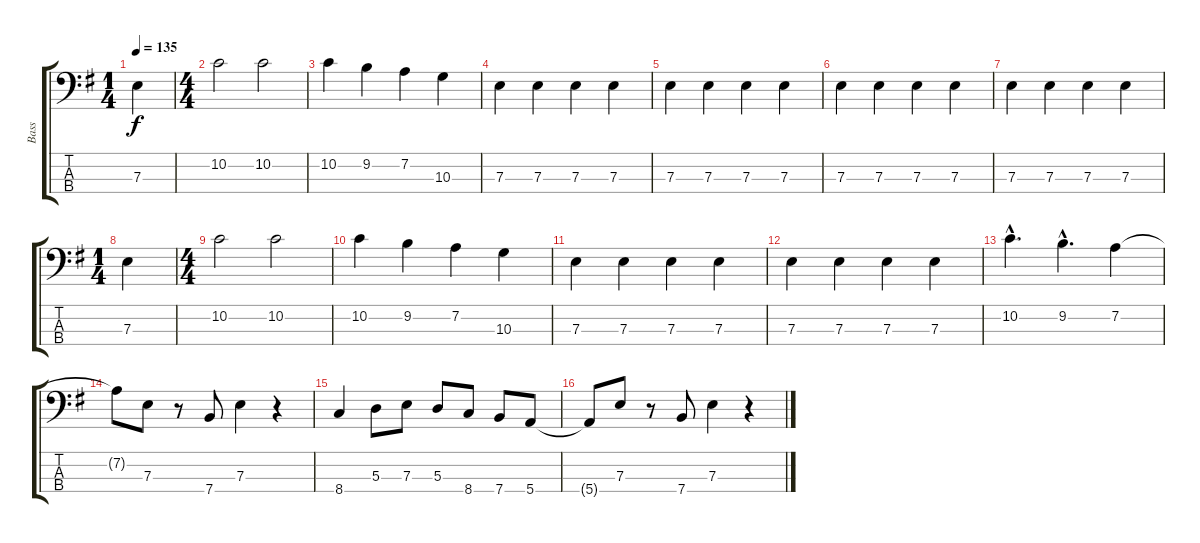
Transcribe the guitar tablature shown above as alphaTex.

\track ("Bass" "Bass") {instrument electricbassfinger}
\staff {score tabs}
\tuning (G2 D2 A1 E1) {hide}
\ts (1 4)
\tempo 135
\clef f4
\ks g
7.3.4{dy f} |
\ts (4 4)
10.2.2 10.2.2 |
10.2.4 9.2.4 7.2.4 10.3.4 |
7.3.4 7.3.4 7.3.4 7.3.4 |
7.3.4 7.3.4 7.3.4 7.3.4 |
7.3.4 7.3.4 7.3.4 7.3.4 |
7.3.4 7.3.4 7.3.4 7.3.4 |
\ts (1 4)
7.3.4 |
\ts (4 4)
10.2.2 10.2.2 |
10.2.4 9.2.4 7.2.4 10.3.4 |
7.3.4 7.3.4 7.3.4 7.3.4 |
7.3.4 7.3.4 7.3.4 7.3.4 |
10.2{hac}.4{d} 9.2{hac}.4{d} 7.2.4 |
7.2{t}.8 7.3.8 r.8 7.4.8 7.3.4 r.4 |
8.4.4 5.3.8 7.3.8 5.3.8 8.4.8 7.4.8 5.4.8 |
5.4{t}.8 7.3.8 r.8 7.4.8 7.3.4 r.4
